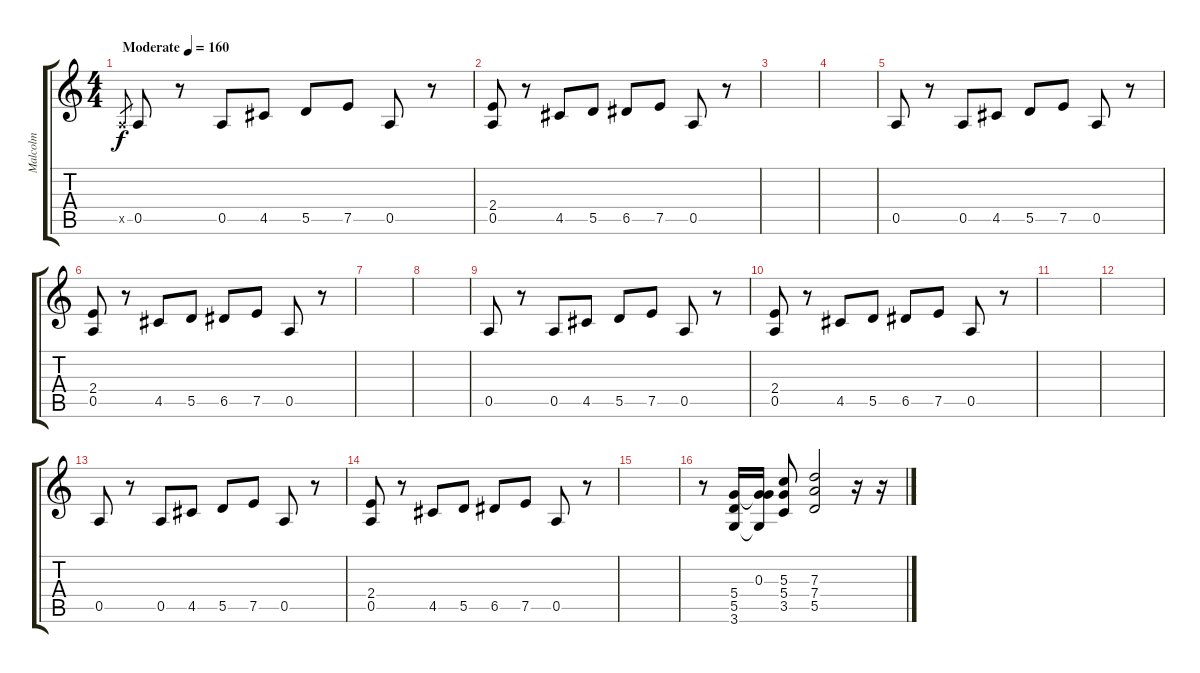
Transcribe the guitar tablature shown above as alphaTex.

\track ("Malcolm" "Malcolm") {instrument overdrivenguitar}
\staff {score tabs}
\tuning (E4 B3 G3 D3 A2 E2) {hide}
\ts (4 4)
\tempo (160 "Moderate")
\clef g2
\ks c
0.5{x}.8{gr dy f instrument overdrivenguitar} 0.5.8 r.8 0.5.8 4.5.8 5.5.8 7.5.8 0.5.8 r.8 |
(2.4 0.5).8 r.8 4.5.8 5.5.8 6.5.8 7.5.8 0.5.8 r.8 |
|
|
0.5.8 r.8 0.5.8 4.5.8 5.5.8 7.5.8 0.5.8 r.8 |
(2.4 0.5).8 r.8 4.5.8 5.5.8 6.5.8 7.5.8 0.5.8 r.8 |
|
|
0.5.8 r.8 0.5.8 4.5.8 5.5.8 7.5.8 0.5.8 r.8 |
(2.4 0.5).8 r.8 4.5.8 5.5.8 6.5.8 7.5.8 0.5.8 r.8 |
|
|
0.5.8 r.8 0.5.8 4.5.8 5.5.8 7.5.8 0.5.8 r.8 |
(2.4 0.5).8 r.8 4.5.8 5.5.8 6.5.8 7.5.8 0.5.8 r.8 |
|
r.8 (5.4 5.5 3.6).16 (0.3 5.4{t} 3.6{t}).16 (5.3 5.4 3.5).8 (7.3 7.4 5.5).2 r.16 r.16
